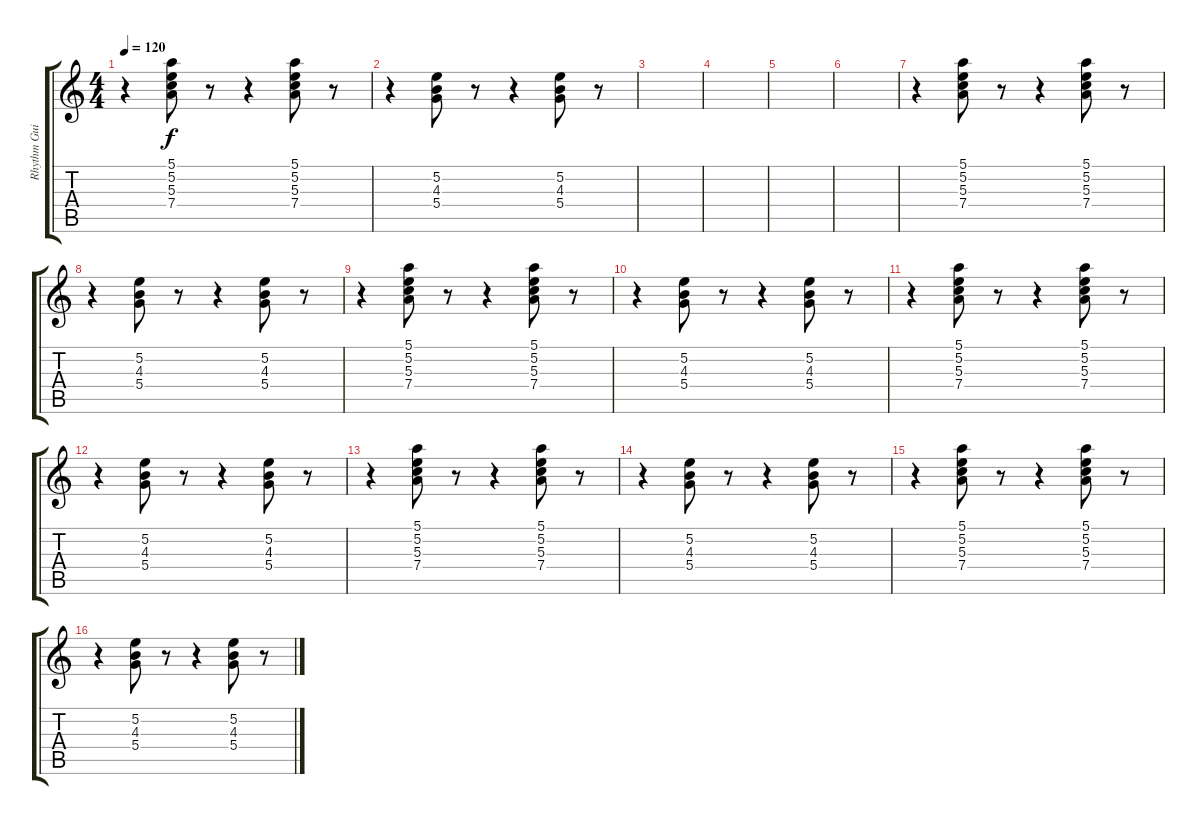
\track ("Rhythm Guitar" "Rhythm Gui") {instrument acousticguitarsteel}
\staff {score tabs}
\tuning (E4 B3 G3 D3 A2 E2) {hide}
\ts (4 4)
\tempo 120
\clef g2
\ks aminor
r.4{dy f} (5.1 5.2 5.3 7.4).8 r.8 r.4 (5.1 5.2 5.3 7.4).8 r.8 |
r.4 (5.2 4.3 5.4).8 r.8 r.4 (5.2 4.3 5.4).8 r.8 |
|
|
|
|
r.4 (5.1 5.2 5.3 7.4).8 r.8 r.4 (5.1 5.2 5.3 7.4).8 r.8 |
r.4 (5.2 4.3 5.4).8 r.8 r.4 (5.2 4.3 5.4).8 r.8 |
r.4 (5.1 5.2 5.3 7.4).8 r.8 r.4 (5.1 5.2 5.3 7.4).8 r.8 |
r.4 (5.2 4.3 5.4).8 r.8 r.4 (5.2 4.3 5.4).8 r.8 |
r.4 (5.1 5.2 5.3 7.4).8 r.8 r.4 (5.1 5.2 5.3 7.4).8 r.8 |
r.4 (5.2 4.3 5.4).8 r.8 r.4 (5.2 4.3 5.4).8 r.8 |
r.4 (5.1 5.2 5.3 7.4).8 r.8 r.4 (5.1 5.2 5.3 7.4).8 r.8 |
r.4 (5.2 4.3 5.4).8 r.8 r.4 (5.2 4.3 5.4).8 r.8 |
r.4 (5.1 5.2 5.3 7.4).8 r.8 r.4 (5.1 5.2 5.3 7.4).8 r.8 |
r.4 (5.2 4.3 5.4).8 r.8 r.4 (5.2 4.3 5.4).8 r.8
